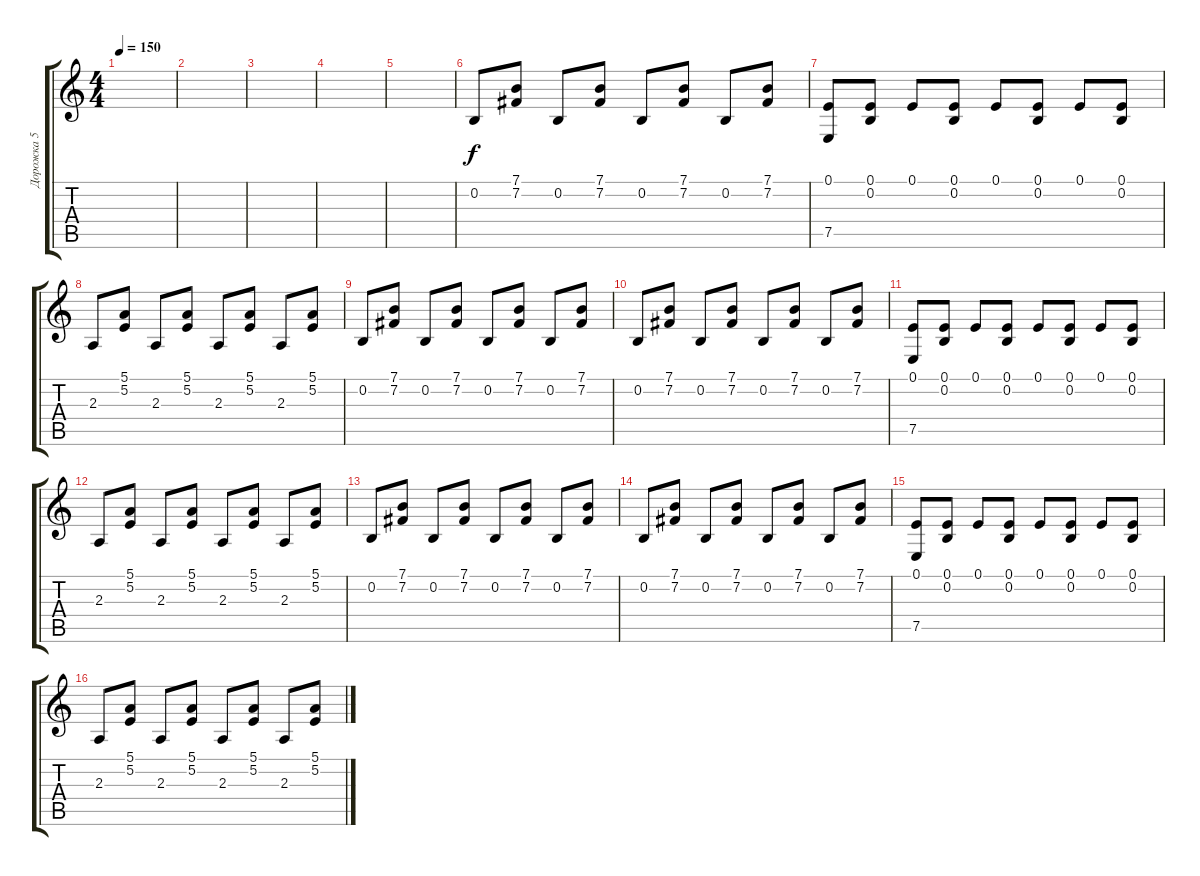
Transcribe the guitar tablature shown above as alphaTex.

\track ("Дорожка 5" "Дорожка 5") {instrument acousticgrandpiano}
\staff {score tabs}
\tuning (E4 B3 G3 D3 A2 E2) {hide}
\ts (4 4)
\tempo 150
\clef g2
\ks c
|
|
|
|
|
0.2.8 (7.1 7.2).8 0.2.8 (7.1 7.2).8 0.2.8 (7.1 7.2).8 0.2.8 (7.1 7.2).8 |
(0.1 7.5).8 (0.1 0.2).8 0.1.8 (0.1 0.2).8 0.1.8 (0.1 0.2).8 0.1.8 (0.1 0.2).8 |
2.3.8 (5.1 5.2).8 2.3.8 (5.1 5.2).8 2.3.8 (5.1 5.2).8 2.3.8 (5.1 5.2).8 |
0.2.8 (7.1 7.2).8 0.2.8 (7.1 7.2).8 0.2.8 (7.1 7.2).8 0.2.8 (7.1 7.2).8 |
0.2.8 (7.1 7.2).8 0.2.8 (7.1 7.2).8 0.2.8 (7.1 7.2).8 0.2.8 (7.1 7.2).8 |
(0.1 7.5).8 (0.1 0.2).8 0.1.8 (0.1 0.2).8 0.1.8 (0.1 0.2).8 0.1.8 (0.1 0.2).8 |
2.3.8 (5.1 5.2).8 2.3.8 (5.1 5.2).8 2.3.8 (5.1 5.2).8 2.3.8 (5.1 5.2).8 |
0.2.8 (7.1 7.2).8 0.2.8 (7.1 7.2).8 0.2.8 (7.1 7.2).8 0.2.8 (7.1 7.2).8 |
0.2.8 (7.1 7.2).8 0.2.8 (7.1 7.2).8 0.2.8 (7.1 7.2).8 0.2.8 (7.1 7.2).8 |
(0.1 7.5).8 (0.1 0.2).8 0.1.8 (0.1 0.2).8 0.1.8 (0.1 0.2).8 0.1.8 (0.1 0.2).8 |
2.3.8 (5.1 5.2).8 2.3.8 (5.1 5.2).8 2.3.8 (5.1 5.2).8 2.3.8 (5.1 5.2).8
